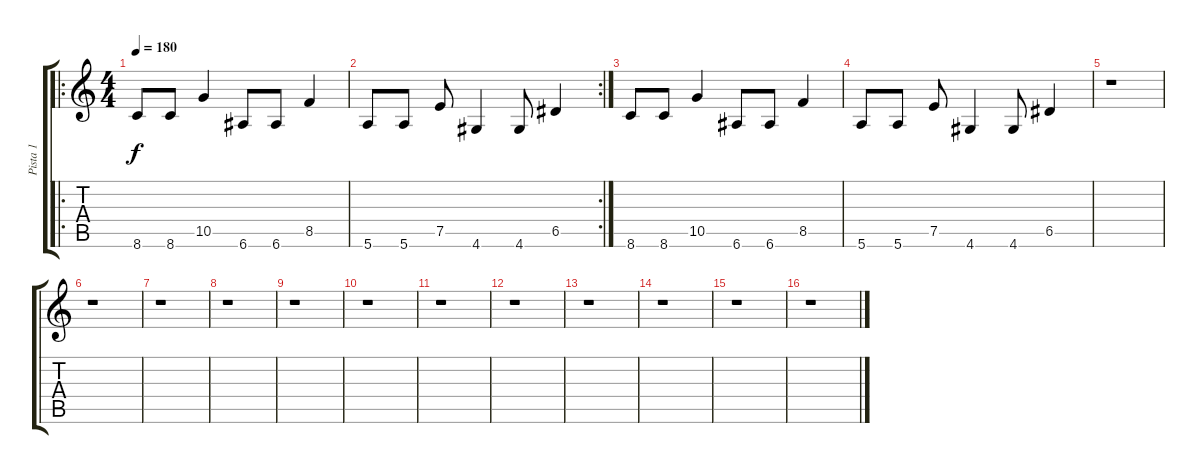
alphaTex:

\track ("Pista 1" "Pista 1") {instrument acousticguitarsteel}
\staff {score tabs}
\tuning (E4 B3 G3 D3 A2 E2) {hide}
\ro
\ts (4 4)
\tempo 180
\clef g2
\ks c
8.6.8{dy f} 8.6.8 10.5.4 6.6.8 6.6.8 8.5.4 |
\rc 2
5.6.8 5.6.8 7.5.8 4.6.4 4.6.8 6.5.4 |
8.6.8 8.6.8 10.5.4 6.6.8 6.6.8 8.5.4 |
5.6.8 5.6.8 7.5.8 4.6.4 4.6.8 6.5.4 |
r.1 |
r.1 |
r.1 |
r.1 |
r.1 |
r.1 |
r.1 |
r.1 |
r.1 |
r.1 |
r.1 |
r.1
